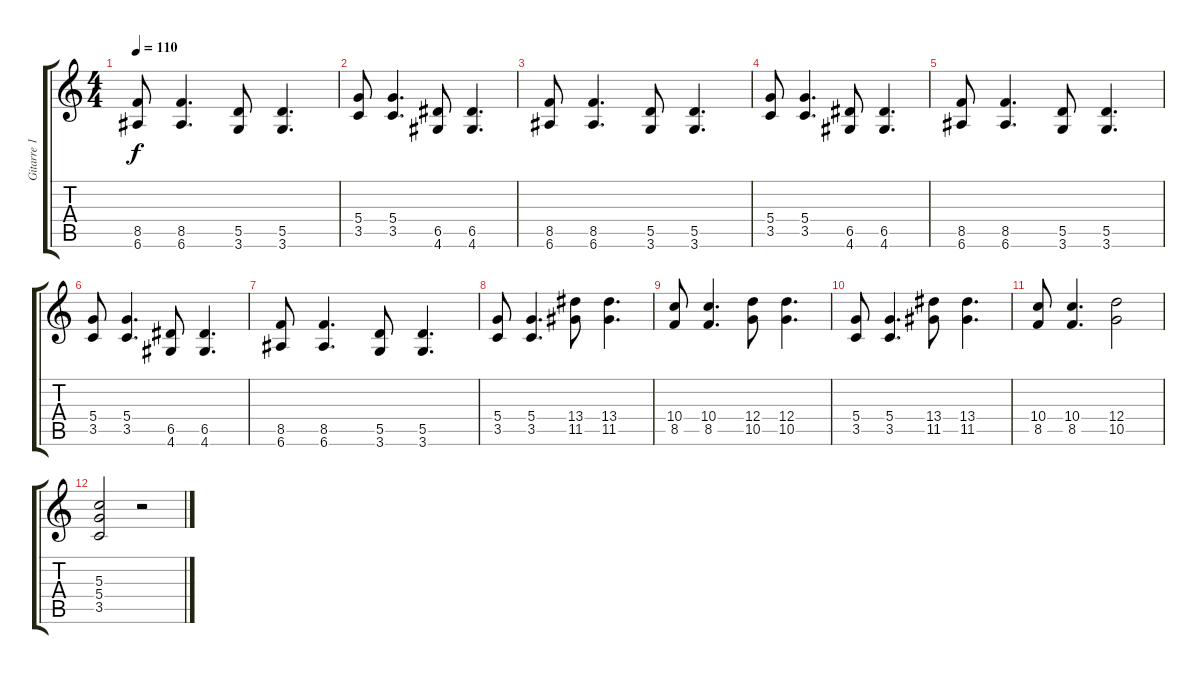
\track ("Gitarre 1" "Gitarre 1") {instrument distortionguitar}
\staff {score tabs}
\tuning (E4 B3 G3 D3 A2 E2) {hide}
\ts (4 4)
\tempo 110
\clef g2
\ks c
(8.5 6.6).8{dy f} (8.5 6.6).4{d} (5.5 3.6).8 (5.5 3.6).4{d} |
(5.4 3.5).8 (5.4 3.5).4{d} (6.5 4.6).8 (6.5 4.6).4{d} |
(8.5 6.6).8 (8.5 6.6).4{d} (5.5 3.6).8 (5.5 3.6).4{d} |
(5.4 3.5).8 (5.4 3.5).4{d} (6.5 4.6).8 (6.5 4.6).4{d} |
(8.5 6.6).8 (8.5 6.6).4{d} (5.5 3.6).8 (5.5 3.6).4{d} |
(5.4 3.5).8 (5.4 3.5).4{d} (6.5 4.6).8 (6.5 4.6).4{d} |
(8.5 6.6).8 (8.5 6.6).4{d} (5.5 3.6).8 (5.5 3.6).4{d} |
(5.4 3.5).8 (5.4 3.5).4{d} (13.4 11.5).8 (13.4 11.5).4{d} |
(10.4 8.5).8 (10.4 8.5).4{d} (12.4 10.5).8 (12.4 10.5).4{d} |
(5.4 3.5).8 (5.4 3.5).4{d} (13.4 11.5).8 (13.4 11.5).4{d} |
(10.4 8.5).8 (10.4 8.5).4{d} (12.4 10.5).2 |
(5.3 5.4 3.5).2 r.2
